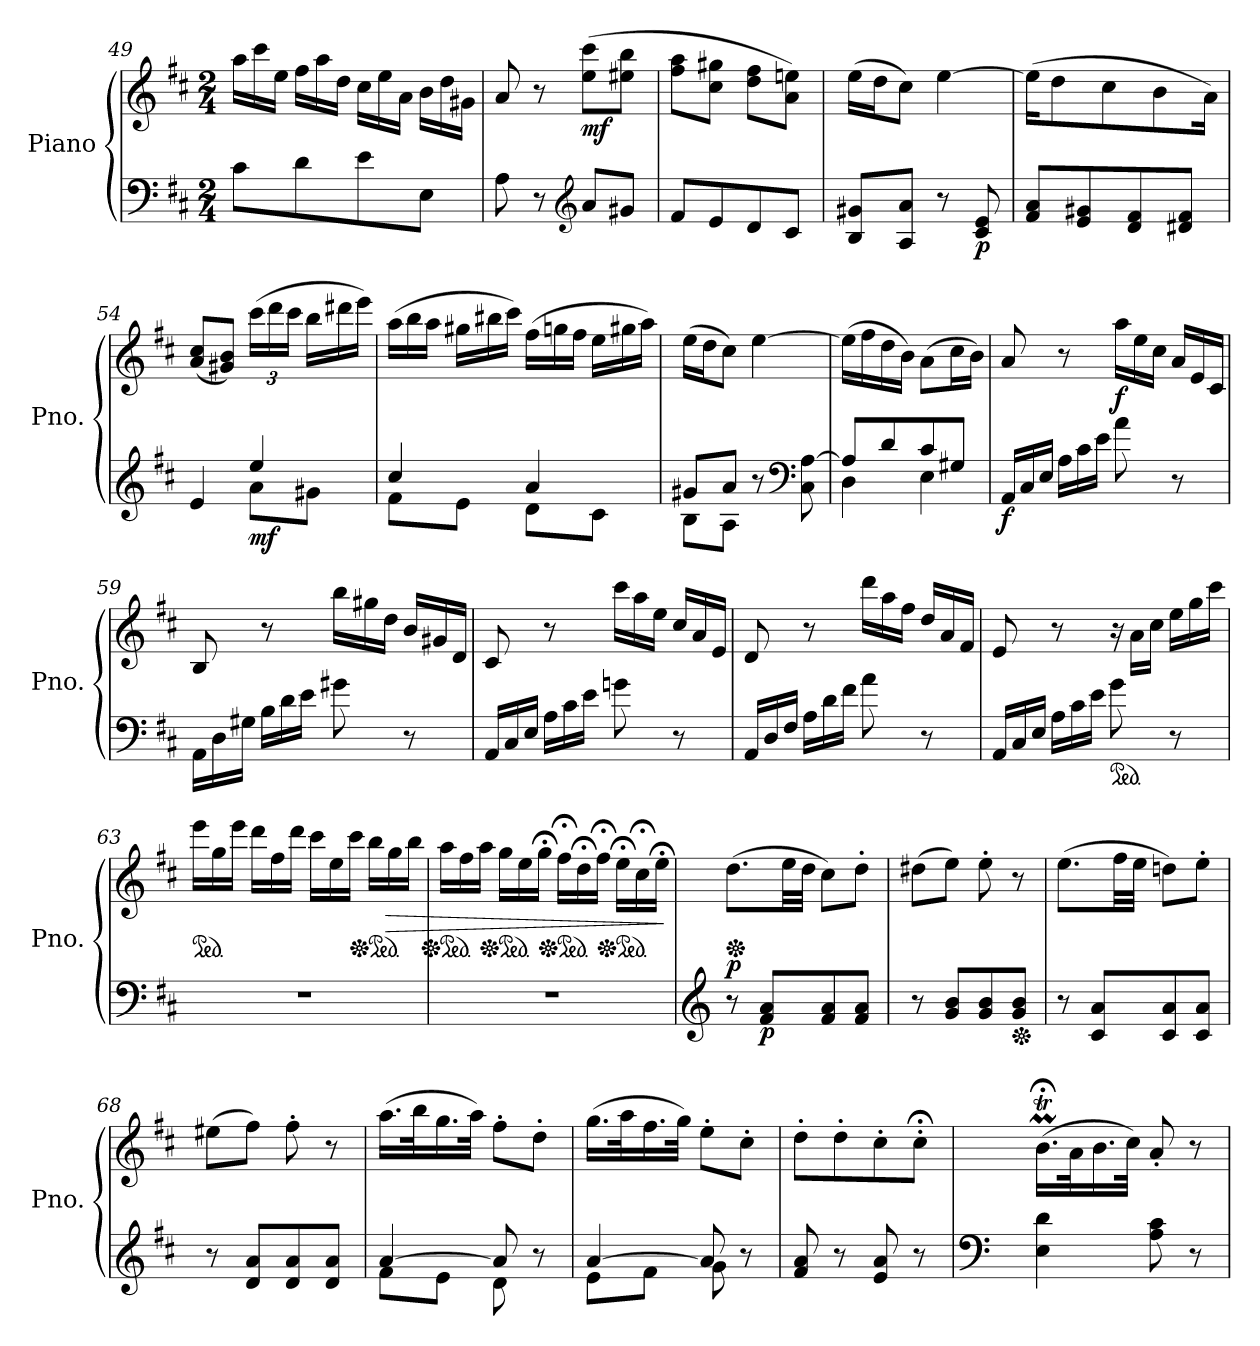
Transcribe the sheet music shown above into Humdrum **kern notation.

**kern	**kern	**dynam
*part1	*part1	*part1
*staff2	*staff1	*staff1/2
*I"Piano	*	*
*I'Pno.	*	*
*clefF4	*clefG2	*
*k[f#c#]	*k[f#c#]	*
*M2/4	*M2/4	*
*	*Xtuplet	*
=49	=49	=49
8c#\L	24aa\LL	.
.	24ccc#\	.
.	24ee\JJ	.
8d\	24ff#\LL	.
.	24aa\	.
.	24dd\JJ	.
8e\	24cc#\LL	.
.	24ee\	.
.	24a\JJ	.
8E\J	24b\LL	.
.	24dd\	.
.	24g#X\JJ	.
=50	=50	=50
8A\	8a/	.
8r	8r	.
*clefG2	*	*
!	!	!LO:DY:b
8a/L	(>8ee\ 8ccc#\L	mf
8g#X/J	8ee#X\ 8bb\J	.
=51	=51	=51
8f#/L	8ff#\ 8aa\L	.
8e/	8cc#\ 8gg#X\J	.
8d/	8dd\ 8ff#\L	.
8c#/J	8a\ 8eeni\J)	.
=52	=52	=52
8B/ 8g#X/L	(>16ee\LL	.
.	16dd\J	.
8A/ 8a/J	8cc#\J)	.
8r	[4ee\	.
!	!	!LO:DY:b=2
8c#/ 8e/	.	p
!!LO:LB:g=z
=53	=53	=53
8f#/ 8a/L	(>16ee\KL]	.
.	8dd\	.
8e/ 8g#X/	.	.
.	8cc#\	.
8d/ 8f#/	.	.
.	8b\	.
8d#X/ 8f#/J	.	.
.	16a\Jk)	.
=54	=54	=54
*^	*	*
4e/	4ryy	(<8a/ 8cc#/L	.
.	.	8g#X/ 8b/J)	.
*	*	*tuplet	*
*	*	*Xbrackettup	*
!	!	!	!LO:DY:b=2
4ee/	8a\L	(>24ccc#\LL	mf
.	.	24ddd\	.
.	.	24ccc#\JJ	.
*	*	*Xtuplet	*
.	8g#X\J	24bb\LL	.
.	.	24ddd#X\	.
.	.	24eee\JJ)	.
=55	=55	=55	=55
4cc#/	8f#\L	(>24aa\LL	.
.	.	24bb\	.
.	.	24aa\JJ	.
.	8e\J	24gg#X\LL	.
.	.	24bb#X\	.
.	.	24ccc#\JJ)	.
4a/	8d\L	(>24ff#\LL	.
.	.	24ggn\	.
.	.	24ff#\JJ	.
.	8c#\J	24ee\LL	.
.	.	24gg#X\	.
.	.	24aa\JJ)	.
=56	=56	=56	=56
8g#X/L	8B\L	(>16ee\LL	.
.	.	16dd\J	.
8a/J	8A\J	8cc#\J)	.
8r	4ryy	[4ee\	.
*clefF4	*	*	*
8C#\ [8A\	.	.	.
=57	=57	=57	=57
8A/L]	4D\	(>16ee\LL]	.
.	.	16ff#\	.
8d/	.	16dd\	.
.	.	16b\JJ)	.
8c#/	4E\	(>8a\L	.
8G#X/J	.	16cc#\L	.
.	.	16b\JJ)	.
*v	*v	*	*
!!LO:PB:g=z
=58	=58	=58
*Xtuplet	*	*
!	!	!LO:DY:b=2
24AA/LL	8a/	f
24C#/	.	.
24E/JJ	.	.
24A\LL	8r	.
24c#\	.	.
24e\JJ	.	.
!	!	!LO:DY:b
8a\	24aa\LL	f
.	24ee\	.
.	24cc#\JJ	.
8r	24a/LL	.
.	24e/	.
.	24c#/JJ	.
=59	=59	=59
24AA\LL	8B/	.
24D\	.	.
24G#X\JJ	.	.
24B\LL	8r	.
24d\	.	.
24e\JJ	.	.
8g#X\	24bb\LL	.
.	24gg#X\	.
.	24dd\JJ	.
8r	24b/LL	.
.	24g#X/	.
.	24d/JJ	.
=60	=60	=60
24AA/LL	8c#/	.
24C#/	.	.
24E/JJ	.	.
24A\LL	8r	.
24c#\	.	.
24e\JJ	.	.
8gn\	24ccc#\LL	.
.	24aa\	.
.	24ee\JJ	.
8r	24cc#/LL	.
.	24a/	.
.	24e/JJ	.
=61	=61	=61
24AA/LL	8d/	.
24D/	.	.
24F#/JJ	.	.
24A\LL	8r	.
24d\	.	.
24f#\JJ	.	.
8a\	24ddd\LL	.
.	24aa\	.
.	24ff#\JJ	.
8r	24dd/LL	.
.	24a/	.
.	24f#/JJ	.
!!LO:LB:g=z
=62	=62	=62
24AA/LL	8e/	.
24C#/	.	.
24E/JJ	.	.
24A\LL	8r	.
24c#\	.	.
24e\JJ	.	.
*ped	*	*
8g\	24r	.
.	24a\LL	.
.	24cc#\JJ	.
8r	24ee\LL	.
.	24gg\	.
.	24ccc#\JJ	.
=63	=63	=63
*	*ped	*
2r	24eee\LL	.
.	24gg\	.
.	24eee\JJ	.
.	24ddd\LL	.
.	24ff#\	.
.	24ddd\JJ	.
.	24ccc#\LL	.
.	24ee\	.
.	24ccc#\JJ	.
*	*Xped	*
*	*ped	*
.	24bb\LL	.
!	!	!LO:HP:b
.	24gg\	>
.	24bb\JJ	.
=64	=64	=64
*	*Xped	*
*	*ped	*
2r	24aa\LL	.
.	24ff#\	.
.	24aa\JJ	.
*	*Xped	*
*	*ped	*
.	24gg\LL	.
.	24ee\	.
.	24gg;<\JJ	.
*	*Xped	*
*	*ped	*
.	24ff#;<\LL	.
.	24dd;<\	.
.	24ff#;<\JJ	.
*	*Xped	*
*	*ped	*
.	24ee;<\LL	.
.	24cc#;<\	.
.	24ee;<\JJ	.
.	.	]
=65	=65	=65
*clefG2	*	*
*	*Xped	*
!	!	!LO:DY:a=2
8r	(>8.dd\L	p
!	!	!LO:DY:b=2
8f#/ 8a/L	.	p
.	32ee\LL	.
.	32dd\JJJ	.
8f#/ 8a/	8cc#\L)	.
8f#/ 8a/J	8dd'\J	.
=66	=66	=66
8r	(>8dd#X\L	.
8g/ 8b/L	8ee\J)	.
8g/ 8b/	8ee'\	.
*Xped	*	*
8g/ 8b/J	8r	.
!!LO:LB:g=z
=67	=67	=67
8r	(>8.ee\L	.
8c#/ 8a/L	.	.
.	32ff#\LL	.
.	32ee\JJJ	.
8c#/ 8a/	8ddn\L)	.
8c#/ 8a/J	8ee'\J	.
=68	=68	=68
8r	(>8ee#X\L	.
8d/ 8a/L	8ff#\J)	.
8d/ 8a/	8ff#'\	.
8d/ 8a/J	8r	.
=69	=69	=69
*^	*	*
[4a/	8f#\L	(>16.aa\LL	.
.	.	32bb\K	.
.	8e\J	16.gg\	.
.	.	32aa\JJk)	.
8a/]	8d\	8ff#'\L	.
8r	8ryy	8dd'\J	.
=70	=70	=70	=70
[4a/	8e\L	(>16.gg\LL	.
.	.	32aa\K	.
.	8f#\J	16.ff#\	.
.	.	32gg\JJk)	.
8a/]	8g\	8ee'\L	.
8r	8ryy	8cc#'\J	.
*v	*v	*	*
=71	=71	=71
8f#/ 8a/	8dd'\L	.
8r	8dd'\	.
8e/ 8a/	8cc#'\	.
8r	8cc#;<'\J	.
=72	=72	=72
*clefF4	*	*
qdLyy	.	.
qdJyy	.	.
4E\ 4d\	(>16.b;<TM\LL	.
.	32a\K	.
.	16.b\	.
.	32cc#\JJk)	.
8A\ 8c#\	8a'/	.
8r	8r	.
=	=	=
*-	*-	*-
